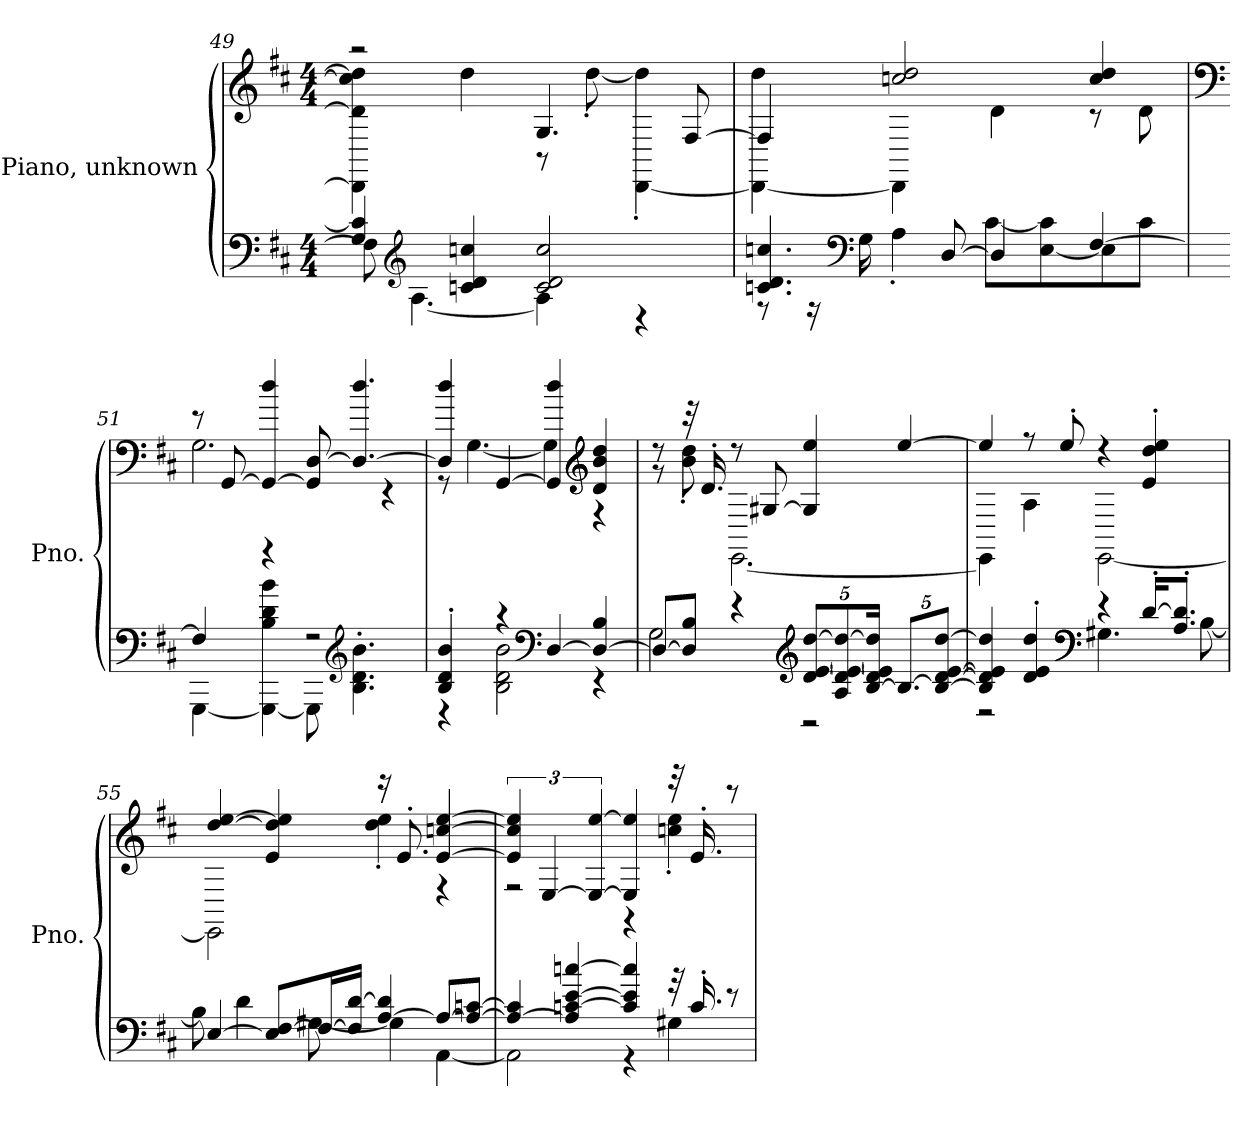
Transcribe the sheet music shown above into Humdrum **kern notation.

**kern	**kern
*part1	*part1
*staff2	*staff1
*I"Piano, unknown	*
*I'Pno.	*
*clefF4	*clefG2
*k[f#c#]	*k[f#c#]
*M4/4	*M4/4
=49	=49
*^	*^
4G/ 4c/]	8F#\]	2r	4DD\] 4d\] 4cc\] 4dd\]
*clefG2	*	*	*
.	[4.A\	.	.
4cn/ 4d/ 4ccn/	.	.	4dd\
2c/ 2d/ 2cc/	4A\]	4.G/	8r
.	.	.	[8dd'\
.	4r	.	[4DD\' 4dd\]'
.	.	[8F#/	.
!!LO:LB:g=z	!!
=50	=50	=50	=50
4.cn/ 4.d/ 4.ccn/	8r	4F#/]	4DD\_ 4dd\
.	16r	.	.
*clefF4	*	*	*
.	16G\	.	.
.	4A'\	2ccn/ 2dd/	4DD\]
[8D/	.	.	.
4D/]	[8c\L	.	4d\
.	[8E\ 8c\]	.	.
[4F#/	8E\]	4cc/ 4dd/	8r
.	8c\J	.	8d\
=51	=51	=51	=51
*	*	*clefF4	*
4F#/]	[4GGG\	8r	2.G\
.	.	[8GG/	.
4r	4GGG\_ 4B\ 4d\ 4b\	4GG/_ 4dd/	.
2r	8GGG\]	8GG/] [8D/	.
*clefG2	*	*	*
.	4.B\' 4.d\' 4.b\'	4.D/_ 4.dd/	.
.	.	.	4r
=52	=52	=52	=52
4B/' 4d/' 4b/'	4r	4D/] 4dd/	8r
.	.	.	[4.G\
4r	2B\ 2d\ 2b\	[4GG/	.
*clefF4	*	*	*
[4D/	.	4GG/] 4dd/	4G\]
*	*	*clefG2	*
4D/_ 4B/	4r	4d/ 4b/ 4dd/	4r
!!LO:LB:g=z	!!
=53	=53	=53	=53
8D/L_	2G\	8r	8r
8D/] 8B/J	.	32r	8b\' 8dd\'
.	.	16.d'/	.
4r	.	8r	[2.EE\
.	.	[8G#X/	.
*clefG2	*	*	*
*Xbrackettup	*	*	*
[10d/ [10e/ [10dd/L	2r	4G#/] 4ee/	.
10A/ 10d/_ 10e/_ 10dd/_	.	.	.
[20B/ 20d/] 20e/] 20dd/]Jk	.	.	.
10.B/L_	.	[4ee/	.
10B/_ [10d/ [10e/ [10dd/J	.	.	.
=54	=54	=54	=54
4B/] 4d/] 4e/] 4dd/]	2r	4ee/]	4EE\]
4d/' 4e/' 4dd/'	.	8r	4A\
.	.	8ee'/	.
*clefF4	*	*	*
4r	4.G#X\	4r	[2EE\
[16d'/KL	.	4e/' 4dd/' 4ee/'	.
8.A/' 8.d/]'J	.	.	.
.	[8B\	.	.
!!LO:PB:g=z	!!
=55	=55	=55	=55
[4E/	8B\]	[4dd/ [4ee/	2EE\]
.	4d\	.	.
8E/] [8F#/L	.	4e/ 4dd/] 4ee/]	.
16F#/L_	[8G#X\	.	.
16F#/] [16d/JJ	.	.	.
[4A/ 4d/]	4G#\]	16r	4dd\' 4ee\'
.	.	8.e'/	.
8A/L_	[4AA\	[4e/ [4ccn/ [4ee/	4r
8A/_ [8cn/J	.	.	.
=56	=56	=56	=56
4A/_ 4c/]	2AA\]	6e/] 6cc/] 6ee/]	2r
.	.	[6E/	.
4A/] [4cn/ [4e/ [4ccn/	.	.	.
.	.	6E/_ [6ee/	.
4c/] 4e/] 4cc/]	4r	4E/] 4ee/]	4r
32r	4G#X\	32r	4ccn\' 4ee\'
16.c'/	.	16.e'/	.
8r	.	8r	.
*v	*v	*	*
*	*v	*v
=	=
*-	*-
